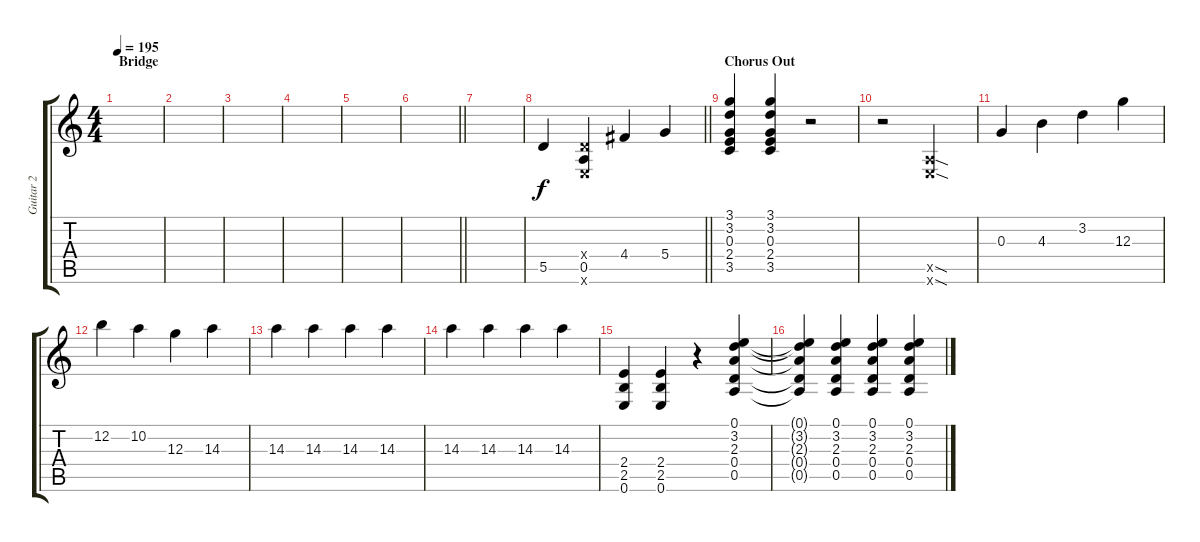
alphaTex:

\track ("Guitar 2" "Guitar 2") {instrument overdrivenguitar}
\staff {score tabs}
\tuning (E4 B3 G3 D3 A2 E2) {hide}
\ts (4 4)
\section ("" "Bridge")
\tempo 195
\clef g2
\ks c
|
|
|
|
|
\barLineRight lightlight
|
|
\barLineRight lightlight
5.5.4 (0.4{x} 0.5 0.6{x}).4 4.4.4 5.4.4 |
\section ("" "Chorus Out")
(3.1 3.2 0.3 2.4 3.5).4 (3.1 3.2 0.3 2.4 3.5).4 r.2 |
r.2 (0.5{sod x} 0.6{sod x}).2 |
0.3.4 4.3.4 3.2.4 12.3.4 |
12.2.4 10.2.4 12.3.4 14.3.4 |
14.3.4 14.3.4 14.3.4 14.3.4 |
14.3.4 14.3.4 14.3.4 14.3.4 |
(2.4 2.5 0.6).4 (2.4 2.5 0.6).4 r.4 (0.1 3.2 2.3 0.4 0.5).4 |
(0.1{t} 3.2{t} 2.3{t} 0.4{t} 0.5{t}).4 (0.1 3.2 2.3 0.4 0.5).4 (0.1 3.2 2.3 0.4 0.5).4 (0.1 3.2 2.3 0.4 0.5).4
